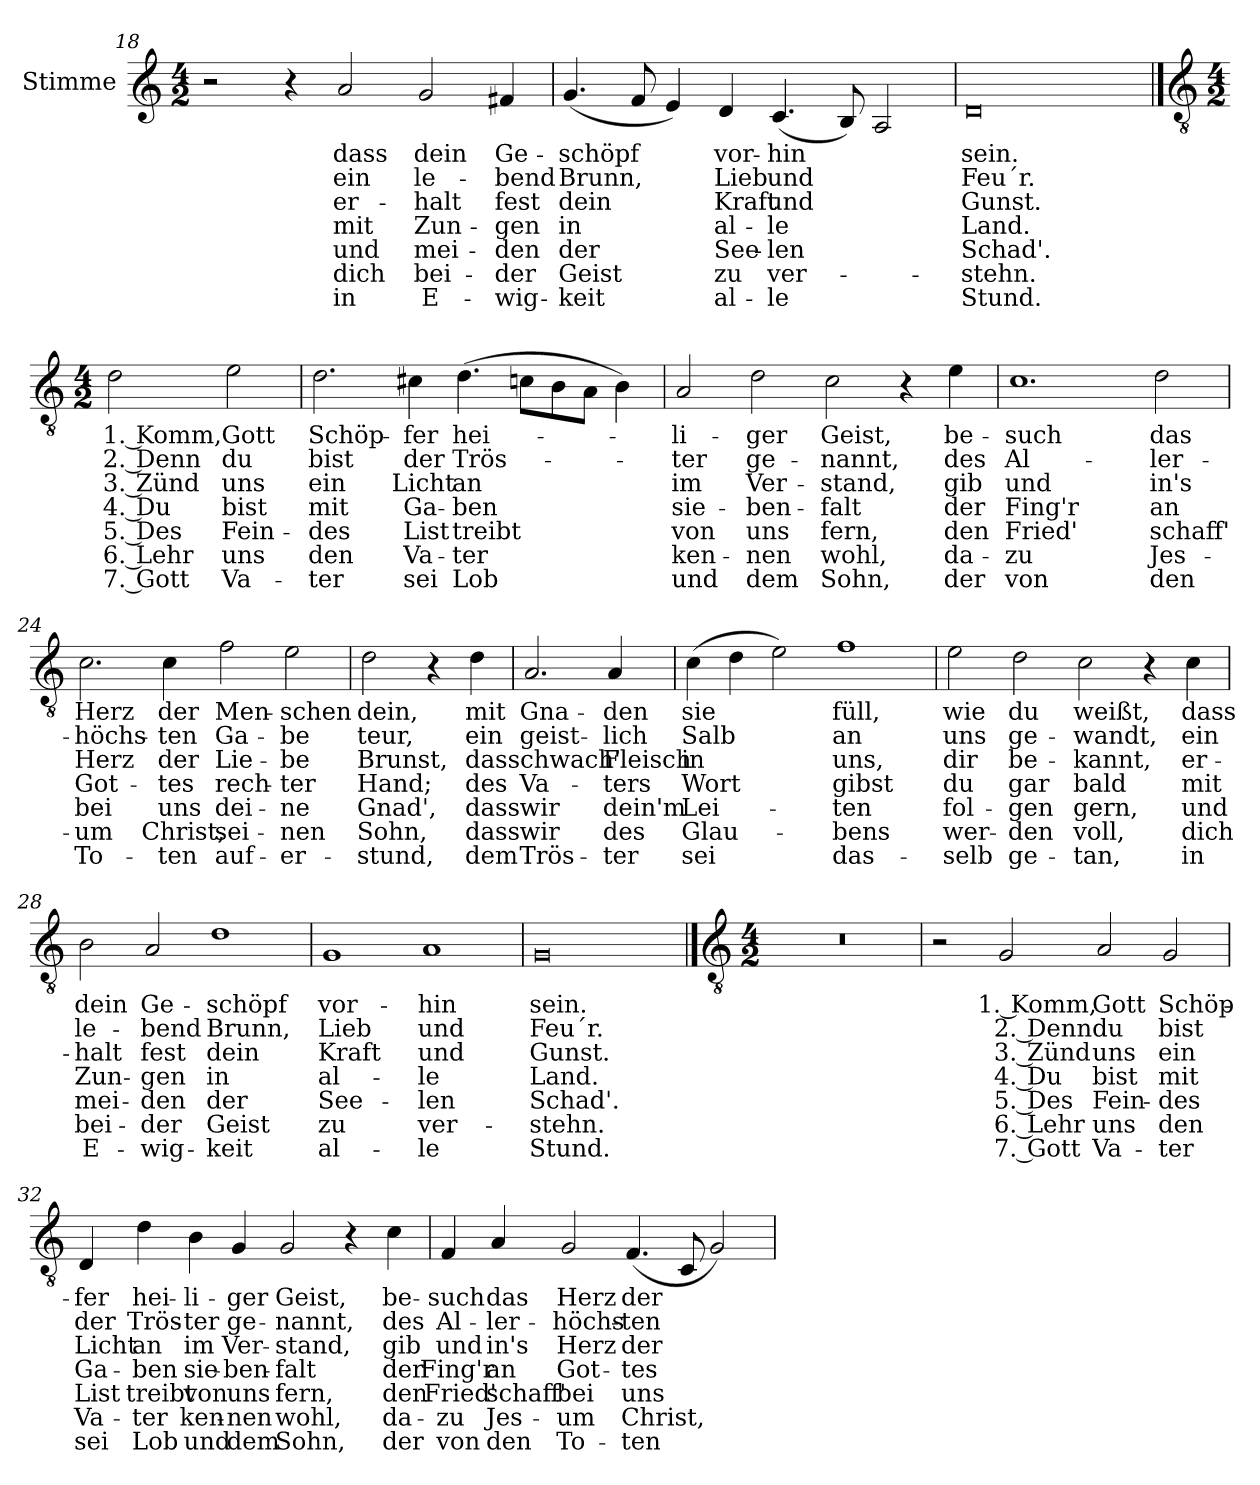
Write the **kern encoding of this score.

**kern	**text	**text	**text	**text	**text	**text	**text
*part1	*part1	*part1	*part1	*part1	*part1	*part1	*part1
*staff1	*staff1	*staff1	*staff1	*staff1	*staff1	*staff1	*staff1
*I"Stimme	*	*	*	*	*	*	*
!!LO:LB:g=z
*clefG2	*	*	*	*	*	*	*
*k[]	*	*	*	*	*	*	*
*M4/2	*	*	*	*	*	*	*
=18	=18	=18	=18	=18	=18	=18	=18
2r	.	.	.	.	.	.	.
4r	.	.	.	.	.	.	.
!	!LO:LY:b	!LO:LY:b	!LO:LY:b	!LO:LY:b	!LO:LY:b	!LO:LY:b	!LO:LY:b
2a/	dass	ein	er-	mit	und	dich	in
!	!LO:LY:b	!LO:LY:b	!LO:LY:b	!LO:LY:b	!LO:LY:b	!LO:LY:b	!LO:LY:b
2g/	dein	le-	-halt	Zun-	mei-	bei-	E-
!	!LO:LY:b	!LO:LY:b	!LO:LY:b	!LO:LY:b	!LO:LY:b	!LO:LY:b	!LO:LY:b
4f#X/	Ge-	-bend	fest	-gen	-den	-der	-wig-
=19	=19	=19	=19	=19	=19	=19	=19
!	!LO:LY:b	!LO:LY:b	!LO:LY:b	!LO:LY:b	!LO:LY:b	!LO:LY:b	!LO:LY:b
(4.g/	-schöpf	Brunn,	dein	in	der	Geist	-keit
8f/	.	.	.	.	.	.	.
4e/)	.	.	.	.	.	.	.
!	!LO:LY:b	!LO:LY:b	!LO:LY:b	!LO:LY:b	!LO:LY:b	!LO:LY:b	!LO:LY:b
4d/	vor-	Lieb	Kraft	al-	See-	zu	al-
!	!LO:LY:b	!LO:LY:b	!LO:LY:b	!LO:LY:b	!LO:LY:b	!LO:LY:b	!LO:LY:b
(4.c/	-hin	und	und	-le	-len	ver-	-le
8B/)	.	.	.	.	.	.	.
2A/	.	.	.	.	.	.	.
=20	=20	=20	=20	=20	=20	=20	=20
!	!LO:LY:b	!LO:LY:b	!LO:LY:b	!LO:LY:b	!LO:LY:b	!LO:LY:b	!LO:LY:b
0d	sein.	Feu´r.	Gunst.	Land.	Schad'.	-stehn.	Stund.
!!LO:PB:g=z
==20X2	==20X2	==20X2	==20X2	==20X2	==20X2	==20X2	==20X2
*clefGv2	*	*	*	*	*	*	*
*M4/2	*	*	*	*	*	*	*
!	!LO:LY:b	!LO:LY:b	!LO:LY:b	!LO:LY:b	!LO:LY:b	!LO:LY:b	!LO:LY:b
2d\	1. Komm,	2. Denn	3. Zünd	4. Du	5. Des	6. Lehr	7. Gott
!	!LO:LY:b	!LO:LY:b	!LO:LY:b	!LO:LY:b	!LO:LY:b	!LO:LY:b	!LO:LY:b
2e\	Gott	du	uns	bist	Fein-	uns	Va-
=21	=21	=21	=21	=21	=21	=21	=21
!	!LO:LY:b	!LO:LY:b	!LO:LY:b	!LO:LY:b	!LO:LY:b	!LO:LY:b	!LO:LY:b
2.d\	Schöp-	bist	ein	mit	-des	den	-ter
!	!LO:LY:b	!LO:LY:b	!LO:LY:b	!LO:LY:b	!LO:LY:b	!LO:LY:b	!LO:LY:b
4c#X\	-fer	der	Licht	Ga-	List	Va-	sei
!	!LO:LY:b	!LO:LY:b	!LO:LY:b	!LO:LY:b	!LO:LY:b	!LO:LY:b	!LO:LY:b
(4.d\	hei-	Trös-	an	-ben	treibt	-ter	Lob
8cn\L	.	.	.	.	.	.	.
8B\	.	.	.	.	.	.	.
8A\J	.	.	.	.	.	.	.
4B\)	.	.	.	.	.	.	.
=22	=22	=22	=22	=22	=22	=22	=22
!	!LO:LY:b	!LO:LY:b	!LO:LY:b	!LO:LY:b	!LO:LY:b	!LO:LY:b	!LO:LY:b
2A/	-li-	-ter	im	sie-	von	ken-	und
!	!LO:LY:b	!LO:LY:b	!LO:LY:b	!LO:LY:b	!LO:LY:b	!LO:LY:b	!LO:LY:b
2d\	-ger	ge-	Ver-	-ben-	uns	-nen	dem
!	!LO:LY:b	!LO:LY:b	!LO:LY:b	!LO:LY:b	!LO:LY:b	!LO:LY:b	!LO:LY:b
2c\	Geist,	-nannt,	-stand,	-falt	fern,	wohl,	Sohn,
4r	.	.	.	.	.	.	.
!	!LO:LY:b	!LO:LY:b	!LO:LY:b	!LO:LY:b	!LO:LY:b	!LO:LY:b	!LO:LY:b
4e\	be-	des	gib	der	den	da-	der
!!LO:LB:g=z
=23	=23	=23	=23	=23	=23	=23	=23
!	!LO:LY:b	!LO:LY:b	!LO:LY:b	!LO:LY:b	!LO:LY:b	!LO:LY:b	!LO:LY:b
1.c	-such	Al-	und	Fing'r	Fried'	-zu	von
!	!LO:LY:b	!LO:LY:b	!LO:LY:b	!LO:LY:b	!LO:LY:b	!LO:LY:b	!LO:LY:b
2d\	das	-ler-	in's	an	schaff'	Jes-	den
=24	=24	=24	=24	=24	=24	=24	=24
!	!LO:LY:b	!LO:LY:b	!LO:LY:b	!LO:LY:b	!LO:LY:b	!LO:LY:b	!LO:LY:b
2.c\	Herz	-höchs-	Herz	Got-	bei	-um	To-
!	!LO:LY:b	!LO:LY:b	!LO:LY:b	!LO:LY:b	!LO:LY:b	!LO:LY:b	!LO:LY:b
4c\	der	-ten	der	-tes	uns	Christ,	-ten
!	!LO:LY:b	!LO:LY:b	!LO:LY:b	!LO:LY:b	!LO:LY:b	!LO:LY:b	!LO:LY:b
2f\	Men-	Ga-	Lie-	rech-	dei-	sei-	auf-
!	!LO:LY:b	!LO:LY:b	!LO:LY:b	!LO:LY:b	!LO:LY:b	!LO:LY:b	!LO:LY:b
2e\	-schen	-be	-be	-ter	-ne	-nen	-er-
=25	=25	=25	=25	=25	=25	=25	=25
!	!LO:LY:b	!LO:LY:b	!LO:LY:b	!LO:LY:b	!LO:LY:b	!LO:LY:b	!LO:LY:b
2d\	dein,	teur,	Brunst,	Hand;	Gnad',	Sohn,	-stund,
4r	.	.	.	.	.	.	.
!	!LO:LY:b	!LO:LY:b	!LO:LY:b	!LO:LY:b	!LO:LY:b	!LO:LY:b	!LO:LY:b
4d\	mit	ein	das	des	dass	dass	dem
!!LO:LB:g=z
=25X3	=25X3	=25X3	=25X3	=25X3	=25X3	=25X3	=25X3
!	!LO:LY:b	!LO:LY:b	!LO:LY:b	!LO:LY:b	!LO:LY:b	!LO:LY:b	!LO:LY:b
2.A/	Gna-	geist-	schwach'	Va-	wir	wir	Trös-
!	!LO:LY:b	!LO:LY:b	!LO:LY:b	!LO:LY:b	!LO:LY:b	!LO:LY:b	!LO:LY:b
4A/	-den	-lich	Fleisch	-ters	dein'm	des	-ter
=26	=26	=26	=26	=26	=26	=26	=26
!	!LO:LY:b	!LO:LY:b	!LO:LY:b	!LO:LY:b	!LO:LY:b	!LO:LY:b	!LO:LY:b
(4c\	sie	Salb	in	Wort	Lei-	Glau-	-sei
4d\	.	.	.	.	.	.	.
2e\)	.	.	.	.	.	.	.
!	!LO:LY:b	!LO:LY:b	!LO:LY:b	!LO:LY:b	!LO:LY:b	!LO:LY:b	!LO:LY:b
1f	füll,	an	uns,	gibst	-ten	-bens	das-
=27	=27	=27	=27	=27	=27	=27	=27
!	!LO:LY:b	!LO:LY:b	!LO:LY:b	!LO:LY:b	!LO:LY:b	!LO:LY:b	!LO:LY:b
2e\	wie	uns	dir	du	fol-	wer-	-selb
!	!LO:LY:b	!LO:LY:b	!LO:LY:b	!LO:LY:b	!LO:LY:b	!LO:LY:b	!LO:LY:b
2d\	du	ge-	be-	gar	-gen	-den	ge-
!	!LO:LY:b	!LO:LY:b	!LO:LY:b	!LO:LY:b	!LO:LY:b	!LO:LY:b	!LO:LY:b
2c\	weißt,	-wandt,	-kannt,	bald	gern,	voll,	-tan,
4r	.	.	.	.	.	.	.
!	!LO:LY:b	!LO:LY:b	!LO:LY:b	!LO:LY:b	!LO:LY:b	!LO:LY:b	!LO:LY:b
4c\	dass	ein	er-	mit	und	dich	in
!!LO:LB:g=z
=28	=28	=28	=28	=28	=28	=28	=28
!	!LO:LY:b	!LO:LY:b	!LO:LY:b	!LO:LY:b	!LO:LY:b	!LO:LY:b	!LO:LY:b
2B\	dein	le-	-halt	Zun-	mei-	bei-	E-
!	!LO:LY:b	!LO:LY:b	!LO:LY:b	!LO:LY:b	!LO:LY:b	!LO:LY:b	!LO:LY:b
2A/	Ge-	-bend	fest	-gen	-den	-der	-wig-
!	!LO:LY:b	!LO:LY:b	!LO:LY:b	!LO:LY:b	!LO:LY:b	!LO:LY:b	!LO:LY:b
1d	-schöpf	Brunn,	dein	in	der	Geist	-keit
=29	=29	=29	=29	=29	=29	=29	=29
!	!LO:LY:b	!LO:LY:b	!LO:LY:b	!LO:LY:b	!LO:LY:b	!LO:LY:b	!LO:LY:b
1G	vor-	Lieb	Kraft	al-	See-	zu	al-
!	!LO:LY:b	!LO:LY:b	!LO:LY:b	!LO:LY:b	!LO:LY:b	!LO:LY:b	!LO:LY:b
1A	-hin	und	und	-le	-len	ver-	-le
=30	=30	=30	=30	=30	=30	=30	=30
!	!LO:LY:b	!LO:LY:b	!LO:LY:b	!LO:LY:b	!LO:LY:b	!LO:LY:b	!LO:LY:b
0G	sein.	Feu´r.	Gunst.	Land.	Schad'.	-stehn.	Stund.
!!LO:PB:g=z
==30X4	==30X4	==30X4	==30X4	==30X4	==30X4	==30X4	==30X4
*clefGv2	*	*	*	*	*	*	*
*M4/2	*	*	*	*	*	*	*
0r	.	.	.	.	.	.	.
=31	=31	=31	=31	=31	=31	=31	=31
2r	.	.	.	.	.	.	.
!	!LO:LY:b	!LO:LY:b	!LO:LY:b	!LO:LY:b	!LO:LY:b	!LO:LY:b	!LO:LY:b
2G/	1. Komm,	2. Denn	3. Zünd	4. Du	5. Des	6. Lehr	7. Gott
!	!LO:LY:b	!LO:LY:b	!LO:LY:b	!LO:LY:b	!LO:LY:b	!LO:LY:b	!LO:LY:b
2A/	Gott	du	uns	bist	Fein-	uns	Va-
!	!LO:LY:b	!LO:LY:b	!LO:LY:b	!LO:LY:b	!LO:LY:b	!LO:LY:b	!LO:LY:b
2G/	Schöp-	bist	ein	mit	-des	den	-ter
=32	=32	=32	=32	=32	=32	=32	=32
!	!LO:LY:b	!LO:LY:b	!LO:LY:b	!LO:LY:b	!LO:LY:b	!LO:LY:b	!LO:LY:b
4D/	-fer	der	Licht	Ga-	List	Va-	sei
!	!LO:LY:b	!LO:LY:b	!LO:LY:b	!LO:LY:b	!LO:LY:b	!LO:LY:b	!LO:LY:b
4d\	hei-	Trös-	an	-ben	treibt	-ter	Lob
!	!LO:LY:b	!LO:LY:b	!LO:LY:b	!LO:LY:b	!LO:LY:b	!LO:LY:b	!LO:LY:b
4B\	-li-	-ter	im	sie-	von	ken-	und
!	!LO:LY:b	!LO:LY:b	!LO:LY:b	!LO:LY:b	!LO:LY:b	!LO:LY:b	!LO:LY:b
4G/	-ger	ge-	Ver-	-ben-	uns	-nen	dem
!	!LO:LY:b	!LO:LY:b	!LO:LY:b	!LO:LY:b	!LO:LY:b	!LO:LY:b	!LO:LY:b
2G/	Geist,	-nannt,	-stand,	-falt	fern,	wohl,	Sohn,
4r	.	.	.	.	.	.	.
!	!LO:LY:b	!LO:LY:b	!LO:LY:b	!LO:LY:b	!LO:LY:b	!LO:LY:b	!LO:LY:b
4c\	be-	des	gib	der	den	da-	der
!!LO:LB:g=z
=33	=33	=33	=33	=33	=33	=33	=33
!	!LO:LY:b	!LO:LY:b	!LO:LY:b	!LO:LY:b	!LO:LY:b	!LO:LY:b	!LO:LY:b
4F/	-such	Al-	und	Fing'r	Fried'	-zu	von
!	!LO:LY:b	!LO:LY:b	!LO:LY:b	!LO:LY:b	!LO:LY:b	!LO:LY:b	!LO:LY:b
4A/	das	-ler-	in's	an	schaff'	Jes-	den
!	!LO:LY:b	!LO:LY:b	!LO:LY:b	!LO:LY:b	!LO:LY:b	!LO:LY:b	!LO:LY:b
2G/	Herz	-höchs-	Herz	Got-	bei	-um	To-
!	!LO:LY:b	!LO:LY:b	!LO:LY:b	!LO:LY:b	!LO:LY:b	!LO:LY:b	!LO:LY:b
(4.F/	der	-ten	der	-tes	uns	Christ,	-ten
8C/	.	.	.	.	.	.	.
2G/)	.	.	.	.	.	.	.
=	=	=	=	=	=	=	=
*-	*-	*-	*-	*-	*-	*-	*-
